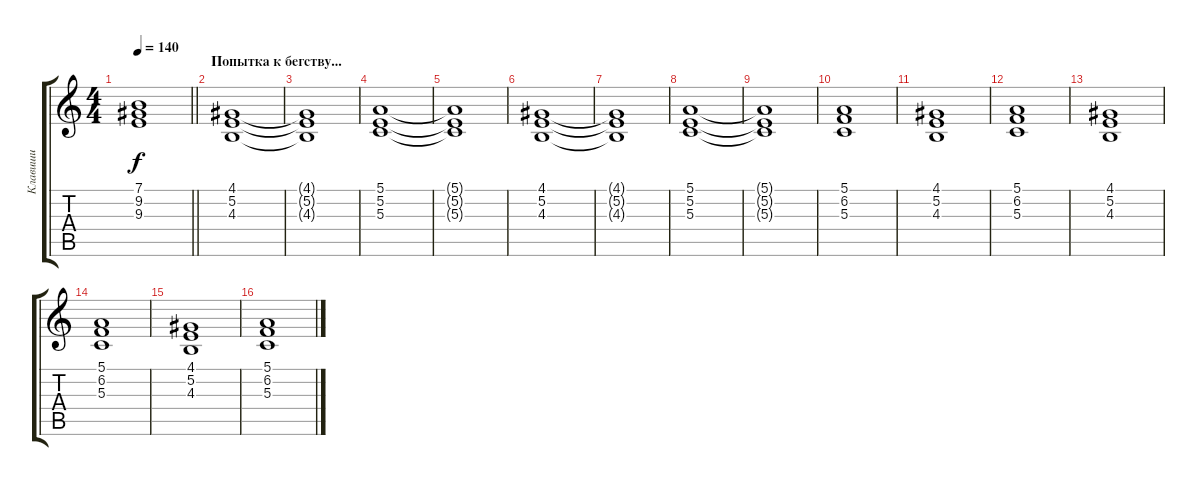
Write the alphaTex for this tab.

\track ("Клавиши" "Клавиши") {instrument stringensemble1}
\staff {score tabs}
\tuning (E4 B3 G3 D3 A2 E2) {hide}
\ts (4 4)
\tempo 140
\clef g2
\barLineRight lightlight
\ks c
(7.1 9.2 9.3).1{dy f} |
\section ("" "Попытка к бегству...")
(4.1 5.2 4.3).1 |
(4.1{t} 5.2{t} 4.3{t}).1 |
(5.1 5.2 5.3).1 |
(5.1{t} 5.2{t} 5.3{t}).1 |
(4.1 5.2 4.3).1 |
(4.1{t} 5.2{t} 4.3{t}).1 |
(5.1 5.2 5.3).1 |
(5.1{t} 5.2{t} 5.3{t}).1 |
(5.1 6.2 5.3).1 |
(4.1 5.2 4.3).1 |
(5.1 6.2 5.3).1 |
(4.1 5.2 4.3).1 |
(5.1 6.2 5.3).1 |
(4.1 5.2 4.3).1 |
(5.1 6.2 5.3).1
